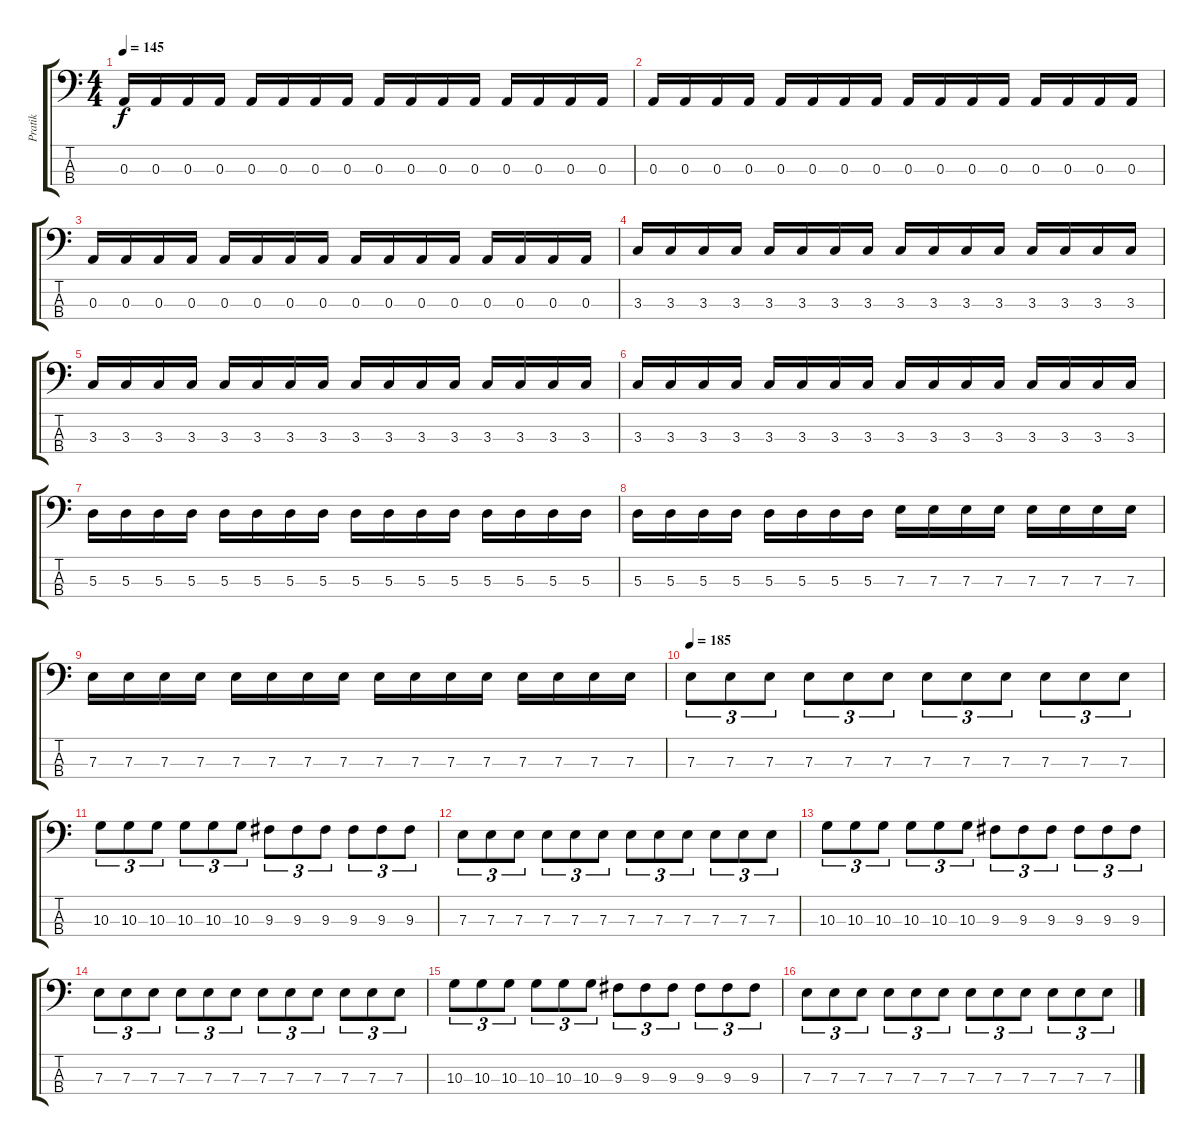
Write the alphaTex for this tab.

\track ("Pratik" "Pratik") {instrument electricbassfinger}
\staff {score tabs}
\tuning (G2 D2 A1 D1) {hide}
\ts (4 4)
\tempo 145
\clef f4
\ks c
0.3.16{dy f} 0.3.16 0.3.16 0.3.16 0.3.16 0.3.16 0.3.16 0.3.16 0.3.16 0.3.16 0.3.16 0.3.16 0.3.16 0.3.16 0.3.16 0.3.16 |
0.3.16 0.3.16 0.3.16 0.3.16 0.3.16 0.3.16 0.3.16 0.3.16 0.3.16 0.3.16 0.3.16 0.3.16 0.3.16 0.3.16 0.3.16 0.3.16 |
0.3.16 0.3.16 0.3.16 0.3.16 0.3.16 0.3.16 0.3.16 0.3.16 0.3.16 0.3.16 0.3.16 0.3.16 0.3.16 0.3.16 0.3.16 0.3.16 |
3.3.16 3.3.16 3.3.16 3.3.16 3.3.16 3.3.16 3.3.16 3.3.16 3.3.16 3.3.16 3.3.16 3.3.16 3.3.16 3.3.16 3.3.16 3.3.16 |
3.3.16 3.3.16 3.3.16 3.3.16 3.3.16 3.3.16 3.3.16 3.3.16 3.3.16 3.3.16 3.3.16 3.3.16 3.3.16 3.3.16 3.3.16 3.3.16 |
3.3.16 3.3.16 3.3.16 3.3.16 3.3.16 3.3.16 3.3.16 3.3.16 3.3.16 3.3.16 3.3.16 3.3.16 3.3.16 3.3.16 3.3.16 3.3.16 |
5.3.16 5.3.16 5.3.16 5.3.16 5.3.16 5.3.16 5.3.16 5.3.16 5.3.16 5.3.16 5.3.16 5.3.16 5.3.16 5.3.16 5.3.16 5.3.16 |
5.3.16 5.3.16 5.3.16 5.3.16 5.3.16 5.3.16 5.3.16 5.3.16 7.3.16 7.3.16 7.3.16 7.3.16 7.3.16 7.3.16 7.3.16 7.3.16 |
7.3.16 7.3.16 7.3.16 7.3.16 7.3.16 7.3.16 7.3.16 7.3.16 7.3.16 7.3.16 7.3.16 7.3.16 7.3.16 7.3.16 7.3.16 7.3.16 |
\tempo 185
7.3.8{tu (3 2)} 7.3.8{tu (3 2)} 7.3.8{tu (3 2)} 7.3.8{tu (3 2)} 7.3.8{tu (3 2)} 7.3.8{tu (3 2)} 7.3.8{tu (3 2)} 7.3.8{tu (3 2)} 7.3.8{tu (3 2)} 7.3.8{tu (3 2)} 7.3.8{tu (3 2)} 7.3.8{tu (3 2)} |
10.3.8{tu (3 2)} 10.3.8{tu (3 2)} 10.3.8{tu (3 2)} 10.3.8{tu (3 2)} 10.3.8{tu (3 2)} 10.3.8{tu (3 2)} 9.3.8{tu (3 2)} 9.3.8{tu (3 2)} 9.3.8{tu (3 2)} 9.3.8{tu (3 2)} 9.3.8{tu (3 2)} 9.3.8{tu (3 2)} |
7.3.8{tu (3 2)} 7.3.8{tu (3 2)} 7.3.8{tu (3 2)} 7.3.8{tu (3 2)} 7.3.8{tu (3 2)} 7.3.8{tu (3 2)} 7.3.8{tu (3 2)} 7.3.8{tu (3 2)} 7.3.8{tu (3 2)} 7.3.8{tu (3 2)} 7.3.8{tu (3 2)} 7.3.8{tu (3 2)} |
10.3.8{tu (3 2)} 10.3.8{tu (3 2)} 10.3.8{tu (3 2)} 10.3.8{tu (3 2)} 10.3.8{tu (3 2)} 10.3.8{tu (3 2)} 9.3.8{tu (3 2)} 9.3.8{tu (3 2)} 9.3.8{tu (3 2)} 9.3.8{tu (3 2)} 9.3.8{tu (3 2)} 9.3.8{tu (3 2)} |
7.3.8{tu (3 2)} 7.3.8{tu (3 2)} 7.3.8{tu (3 2)} 7.3.8{tu (3 2)} 7.3.8{tu (3 2)} 7.3.8{tu (3 2)} 7.3.8{tu (3 2)} 7.3.8{tu (3 2)} 7.3.8{tu (3 2)} 7.3.8{tu (3 2)} 7.3.8{tu (3 2)} 7.3.8{tu (3 2)} |
10.3.8{tu (3 2)} 10.3.8{tu (3 2)} 10.3.8{tu (3 2)} 10.3.8{tu (3 2)} 10.3.8{tu (3 2)} 10.3.8{tu (3 2)} 9.3.8{tu (3 2)} 9.3.8{tu (3 2)} 9.3.8{tu (3 2)} 9.3.8{tu (3 2)} 9.3.8{tu (3 2)} 9.3.8{tu (3 2)} |
7.3.8{tu (3 2)} 7.3.8{tu (3 2)} 7.3.8{tu (3 2)} 7.3.8{tu (3 2)} 7.3.8{tu (3 2)} 7.3.8{tu (3 2)} 7.3.8{tu (3 2)} 7.3.8{tu (3 2)} 7.3.8{tu (3 2)} 7.3.8{tu (3 2)} 7.3.8{tu (3 2)} 7.3.8{tu (3 2)}
